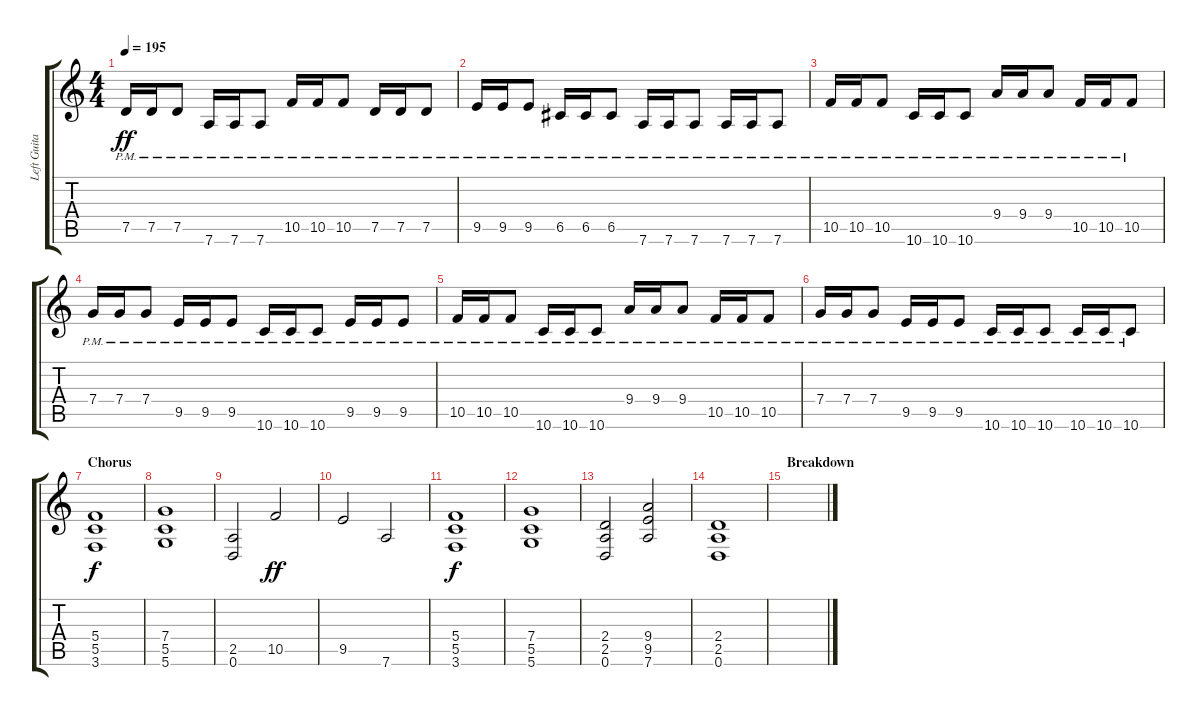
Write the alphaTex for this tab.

\track ("Left Guitar" "Left Guita") {instrument distortionguitar}
\staff {score tabs}
\tuning (D4 A3 F3 C3 G2 D2) {hide}
\ts (4 4)
\tempo 195
\clef g2
\ks c
7.5{pm}.16{dy ff} 7.5{pm}.16 7.5{pm}.8 7.6{pm}.16 7.6{pm}.16 7.6{pm}.8 10.5{pm}.16 10.5{pm}.16 10.5{pm}.8 7.5{pm}.16 7.5{pm}.16 7.5{pm}.8 |
9.5{pm}.16 9.5{pm}.16 9.5{pm}.8 6.5{pm}.16 6.5{pm}.16 6.5{pm}.8 7.6{pm}.16 7.6{pm}.16 7.6{pm}.8 7.6{pm}.16 7.6{pm}.16 7.6{pm}.8 |
10.5{pm}.16 10.5{pm}.16 10.5{pm}.8 10.6{pm}.16 10.6{pm}.16 10.6{pm}.8 9.4{pm}.16 9.4{pm}.16 9.4{pm}.8 10.5{pm}.16 10.5{pm}.16 10.5{pm}.8 |
7.4{pm}.16 7.4{pm}.16 7.4{pm}.8 9.5{pm}.16 9.5{pm}.16 9.5{pm}.8 10.6{pm}.16 10.6{pm}.16 10.6{pm}.8 9.5{pm}.16 9.5{pm}.16 9.5{pm}.8 |
10.5{pm}.16 10.5{pm}.16 10.5{pm}.8 10.6{pm}.16 10.6{pm}.16 10.6{pm}.8 9.4{pm}.16 9.4{pm}.16 9.4{pm}.8 10.5{pm}.16 10.5{pm}.16 10.5{pm}.8 |
7.4{pm}.16 7.4{pm}.16 7.4{pm}.8 9.5{pm}.16 9.5{pm}.16 9.5{pm}.8 10.6{pm}.16 10.6{pm}.16 10.6{pm}.8 10.6{pm}.16 10.6{pm}.16 10.6{pm}.8 |
\section ("" "Chorus")
(5.4 5.5 3.6).1{dy f} |
(7.4 5.5 5.6).1 |
(2.5 0.6).2 10.5.2{dy ff} |
9.5.2 7.6.2 |
(5.4 5.5 3.6).1{dy f} |
(7.4 5.5 5.6).1 |
(2.4 2.5 0.6).2 (9.4 9.5 7.6).2 |
(2.4 2.5 0.6).1 |
\section ("" "Breakdown")
